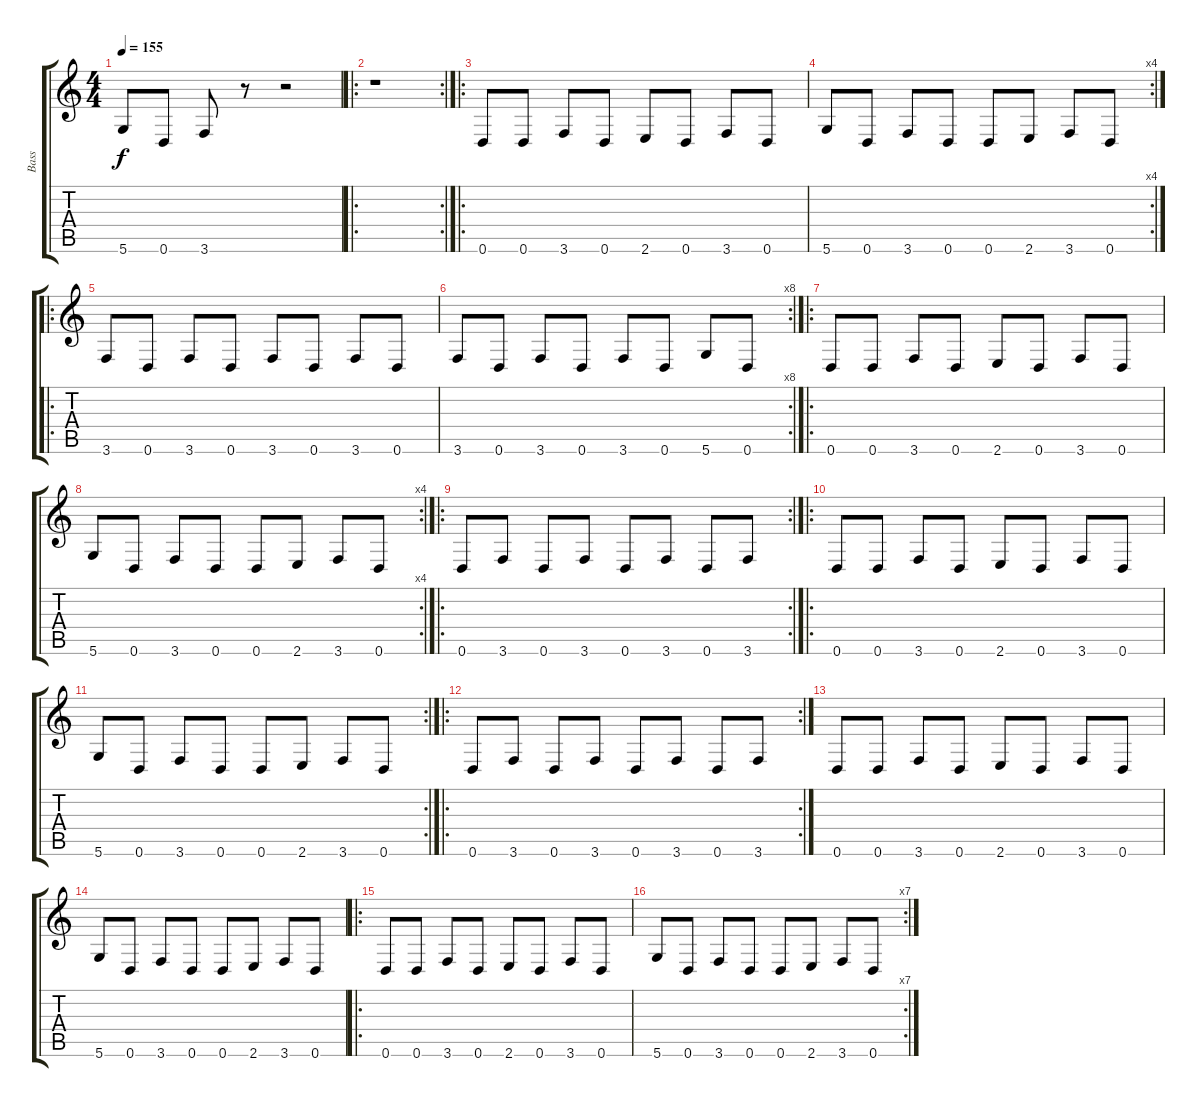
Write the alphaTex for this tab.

\track ("Bass" "Bass") {instrument electricbasspick}
\staff {score tabs}
\tuning (E4 B3 G3 D3 A2 D2) {hide}
\ts (4 4)
\tempo 155
\clef g2
\ks c
5.6.8{dy f} 0.6.8 3.6.8 r.8 r.2 |
\ro
\rc 2
r.1 |
\ro
0.6.8 0.6.8 3.6.8 0.6.8 2.6.8 0.6.8 3.6.8 0.6.8 |
\rc 4
5.6.8 0.6.8 3.6.8 0.6.8 0.6.8 2.6.8 3.6.8 0.6.8 |
\ro
3.6.8 0.6.8 3.6.8 0.6.8 3.6.8 0.6.8 3.6.8 0.6.8 |
\rc 8
3.6.8 0.6.8 3.6.8 0.6.8 3.6.8 0.6.8 5.6.8 0.6.8 |
\ro
0.6.8 0.6.8 3.6.8 0.6.8 2.6.8 0.6.8 3.6.8 0.6.8 |
\rc 4
5.6.8 0.6.8 3.6.8 0.6.8 0.6.8 2.6.8 3.6.8 0.6.8 |
\ro
\rc 2
0.6.8 3.6.8 0.6.8 3.6.8 0.6.8 3.6.8 0.6.8 3.6.8 |
\ro
0.6.8 0.6.8 3.6.8 0.6.8 2.6.8 0.6.8 3.6.8 0.6.8 |
\rc 2
5.6.8 0.6.8 3.6.8 0.6.8 0.6.8 2.6.8 3.6.8 0.6.8 |
\ro
\rc 2
0.6.8 3.6.8 0.6.8 3.6.8 0.6.8 3.6.8 0.6.8 3.6.8 |
0.6.8 0.6.8 3.6.8 0.6.8 2.6.8 0.6.8 3.6.8 0.6.8 |
5.6.8 0.6.8 3.6.8 0.6.8 0.6.8 2.6.8 3.6.8 0.6.8 |
\ro
0.6.8 0.6.8 3.6.8 0.6.8 2.6.8 0.6.8 3.6.8 0.6.8 |
\rc 7
5.6.8 0.6.8 3.6.8 0.6.8 0.6.8 2.6.8 3.6.8 0.6.8
